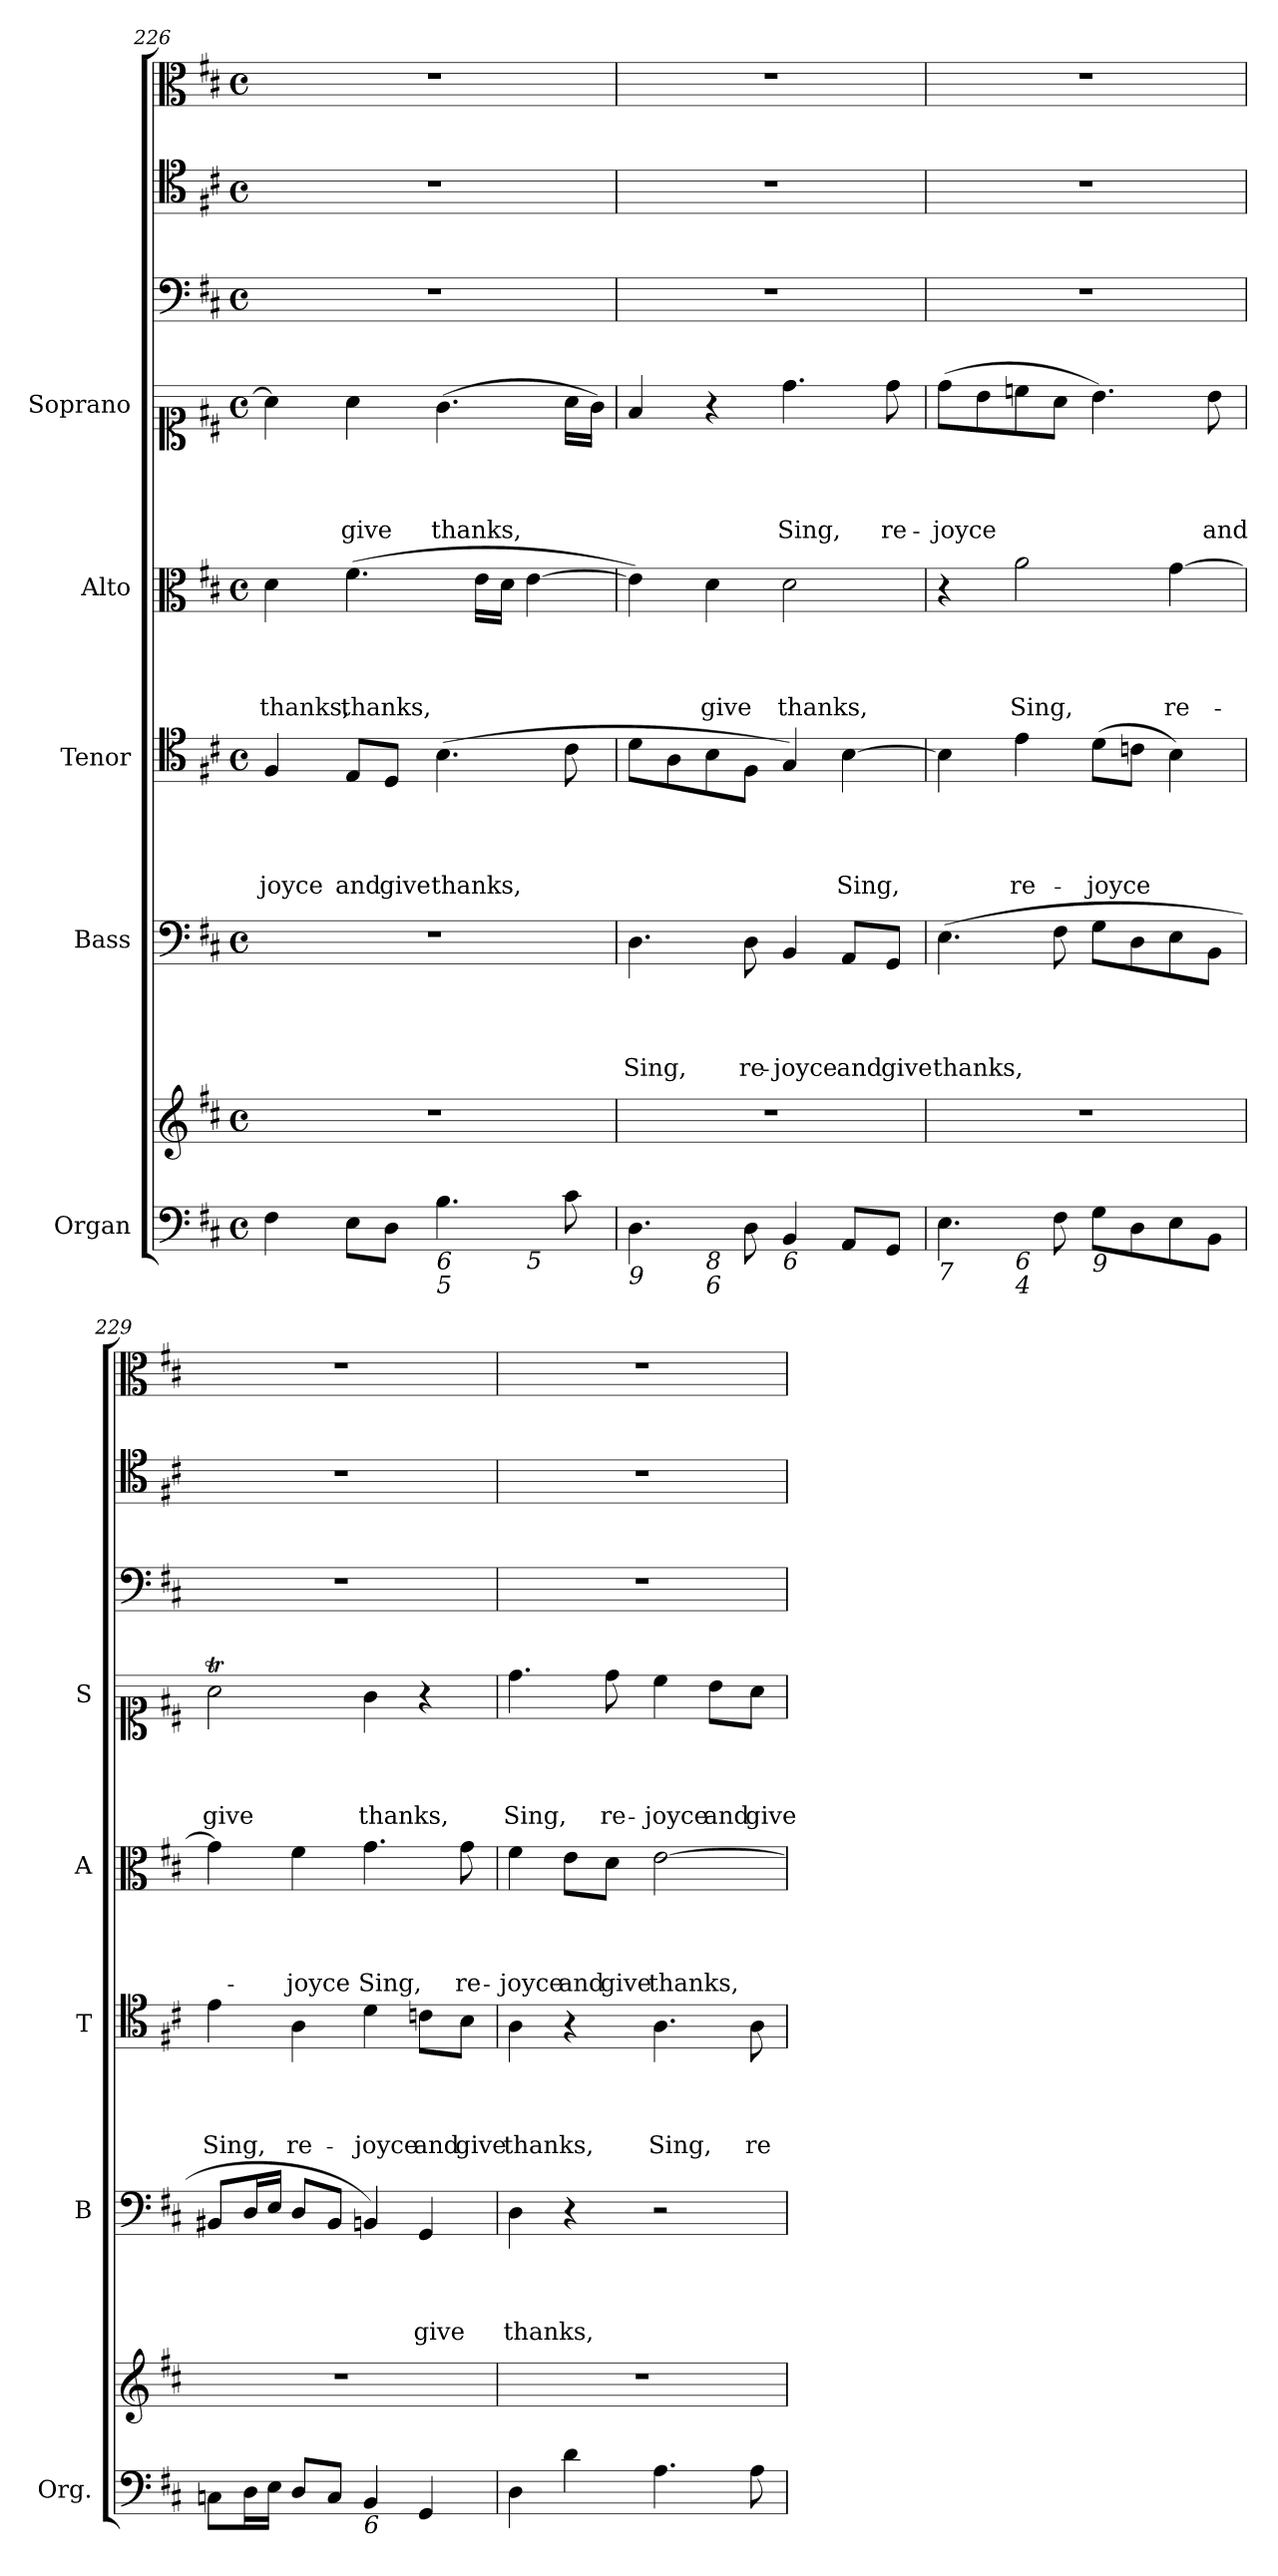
**kern	**kern	**kern	**text	**text	**text	**text	**kern	**text	**text	**text	**text	**kern	**text	**text	**text	**text	**kern	**text	**text	**text	**text	**kern	**kern	**kern
*part8	*part8	*part7	*part7	*part7	*part7	*part7	*part6	*part6	*part6	*part6	*part6	*part5	*part5	*part5	*part5	*part5	*part4	*part4	*part4	*part4	*part4	*part3	*part2	*part1
*staff9	*staff8	*staff7	*staff7	*staff7	*staff7	*staff7	*staff6	*staff6	*staff6	*staff6	*staff6	*staff5	*staff5	*staff5	*staff5	*staff5	*staff4	*staff4	*staff4	*staff4	*staff4	*staff3	*staff2	*staff1
*I"Organ	*	*I"Bass	*	*	*	*	*I"Tenor	*	*	*	*	*I"Alto	*	*	*	*	*I"Soprano	*	*	*	*	*	*	*
*I'Org.	*	*I'B	*	*	*	*	*I'T	*	*	*	*	*I'A	*	*	*	*	*I'S	*	*	*	*	*	*	*
*clefF4	*clefG2	*clefF4	*	*	*	*	*clefC4	*	*	*	*	*clefC3	*	*	*	*	*clefC1	*	*	*	*	*clefF4	*clefC4	*clefC3
*k[f#c#]	*k[f#c#]	*k[f#c#]	*	*	*	*	*k[f#c#]	*	*	*	*	*k[f#c#]	*	*	*	*	*k[f#c#]	*	*	*	*	*k[f#c#]	*k[f#c#]	*k[f#c#]
*D:	*D:	*D:	*	*	*	*	*D:	*	*	*	*	*D:	*	*	*	*	*D:	*	*	*	*	*D:	*D:	*D:
*M4/4	*M4/4	*M4/4	*	*	*	*	*M4/4	*	*	*	*	*M4/4	*	*	*	*	*M4/4	*	*	*	*	*M4/4	*M4/4	*M4/4
*met(c)	*met(c)	*met(c)	*	*	*	*	*met(c)	*	*	*	*	*met(c)	*	*	*	*	*met(c)	*	*	*	*	*met(c)	*met(c)	*met(c)
=226	=226	=226	=226	=226	=226	=226	=226	=226	=226	=226	=226	=226	=226	=226	=226	=226	=226	=226	=226	=226	=226	=226	=226	=226
!LO:TX:b:i:t=6	!	!	!	!	!	!	!	!	!	!	!	!	!	!	!	!	!	!	!	!	!	!	!	!
!	!	!	!	!	!	!	!	!	!	!	!LO:LY:b	!	!	!	!	!LO:LY:b	!	!	!	!	!	!	!	!
*^	*	*	*	*	*	*	*	*	*	*	*	*	*	*	*	*	*	*	*	*	*	*	*	*
4F#\	2.ryy	1r	1r	.	.	.	.	4F#/	.	.	.	-joyce	4d\	.	.	.	thanks,	4a\]	.	.	.	.	1r	1r	1r
!	!	!	!	!	!	!	!	!	!	!	!	!LO:LY:b	!	!	!	!	!LO:LY:b	!	!	!	!	!LO:LY:b	!	!	!
8E\L	.	.	.	.	.	.	.	8E/L	.	.	.	and	(>4.f#\	.	.	.	thanks,	4a\	.	.	.	give	.	.	.
!	!	!	!	!	!	!	!	!	!	!	!	!LO:LY:b	!	!	!	!	!	!	!	!	!	!	!	!	!
8D\J	.	.	.	.	.	.	.	8D/J	.	.	.	give	.	.	.	.	.	.	.	.	.	.	.	.	.
!LO:TX:b:i:t=6	!	!	!	!	!	!	!	!	!	!	!	!	!	!	!	!	!	!	!	!	!	!	!	!	!
!LO:TX:b:i:t=5	!	!	!	!	!	!	!	!	!	!	!	!	!	!	!	!	!	!	!	!	!	!	!	!	!
!	!	!	!	!	!	!	!	!	!	!	!	!LO:LY:b	!	!	!	!	!	!	!	!	!	!LO:LY:b	!	!	!
4.B\	.	.	.	.	.	.	.	(>4.B\	.	.	.	thanks,	.	.	.	.	.	(>4.g\	.	.	.	thanks,	.	.	.
.	.	.	.	.	.	.	.	.	.	.	.	.	16e\LL	.	.	.	.	.	.	.	.	.	.	.	.
.	.	.	.	.	.	.	.	.	.	.	.	.	16d\JJ	.	.	.	.	.	.	.	.	.	.	.	.
!	!LO:TX:b:i:t=5	!	!	!	!	!	!	!	!	!	!	!	!	!	!	!	!	!	!	!	!	!	!	!	!
.	4ryy	.	.	.	.	.	.	.	.	.	.	.	[4e\	.	.	.	.	.	.	.	.	.	.	.	.
8c#\	.	.	.	.	.	.	.	8c#\	.	.	.	.	.	.	.	.	.	16a\LL	.	.	.	.	.	.	.
.	.	.	.	.	.	.	.	.	.	.	.	.	.	.	.	.	.	16g\JJ)	.	.	.	.	.	.	.
=227	=227	=227	=227	=227	=227	=227	=227	=227	=227	=227	=227	=227	=227	=227	=227	=227	=227	=227	=227	=227	=227	=227	=227	=227	=227
!LO:TX:b:i:t=9	!	!	!	!	!	!	!	!	!	!	!	!	!	!	!	!	!	!	!	!	!	!	!	!	!
!	!	!	!	!	!	!	!LO:LY:b	!	!	!	!	!	!	!	!	!	!	!	!	!	!	!	!	!	!
4.D\	4ryy	1r	4.D\	.	.	.	Sing,	8d\L	.	.	.	.	4e\])	.	.	.	.	4f#/	.	.	.	.	1r	1r	1r
.	.	.	.	.	.	.	.	8A\	.	.	.	.	.	.	.	.	.	.	.	.	.	.	.	.	.
!	!LO:TX:b:i:t=8	!	!	!	!	!	!	!	!	!	!	!	!	!	!	!	!	!	!	!	!	!	!	!	!
!	!LO:TX:b:i:t=6	!	!	!	!	!	!	!	!	!	!	!	!	!	!	!	!	!	!	!	!	!	!	!	!
!	!	!	!	!	!	!	!	!	!	!	!	!	!	!	!	!	!LO:LY:b	!	!	!	!	!	!	!	!
.	2.ryy	.	.	.	.	.	.	8B\	.	.	.	.	4d\	.	.	.	give	4r	.	.	.	.	.	.	.
!	!	!	!	!	!	!	!LO:LY:b	!	!	!	!	!	!	!	!	!	!	!	!	!	!	!	!	!	!
8D\	.	.	8D\	.	.	.	re-	8F#\J	.	.	.	.	.	.	.	.	.	.	.	.	.	.	.	.	.
!LO:TX:b:i:t=6	!	!	!	!	!	!	!	!	!	!	!	!	!	!	!	!	!	!	!	!	!	!	!	!	!
!	!	!	!	!	!	!	!LO:LY:b	!	!	!	!	!	!	!	!	!	!LO:LY:b	!	!	!	!	!LO:LY:b	!	!	!
4BB/	.	.	4BB/	.	.	.	-joyce	4G/)	.	.	.	.	2d\	.	.	.	thanks,	4.dd\	.	.	.	Sing,	.	.	.
!	!	!	!	!	!	!	!LO:LY:b	!	!	!	!	!LO:LY:b	!	!	!	!	!	!	!	!	!	!	!	!	!
8AA/L	.	.	8AA/L	.	.	.	and	[4B\	.	.	.	Sing,	.	.	.	.	.	.	.	.	.	.	.	.	.
!	!	!	!	!	!	!	!LO:LY:b	!	!	!	!	!	!	!	!	!	!	!	!	!	!	!LO:LY:b	!	!	!
8GG/J	.	.	8GG/J	.	.	.	give	.	.	.	.	.	.	.	.	.	.	8dd\	.	.	.	re-	.	.	.
!!LO:LB:g=z
=228	=228	=228	=228	=228	=228	=228	=228	=228	=228	=228	=228	=228	=228	=228	=228	=228	=228	=228	=228	=228	=228	=228	=228	=228	=228
!LO:TX:b:i:t=7	!	!	!	!	!	!	!	!	!	!	!	!	!	!	!	!	!	!	!	!	!	!	!	!	!
!	!	!	!	!	!	!	!LO:LY:b	!	!	!	!	!	!	!	!	!	!	!	!	!	!	!LO:LY:b	!	!	!
4.E\	4ryy	1r	(>4.E\	.	.	.	thanks,	4B\]	.	.	.	.	4r	.	.	.	.	(>8dd\L	.	.	.	-joyce	1r	1r	1r
.	.	.	.	.	.	.	.	.	.	.	.	.	.	.	.	.	.	8b\	.	.	.	.	.	.	.
!	!LO:TX:b:i:t=6	!	!	!	!	!	!	!	!	!	!	!	!	!	!	!	!	!	!	!	!	!	!	!	!
!	!LO:TX:b:i:t=4	!	!	!	!	!	!	!	!	!	!	!	!	!	!	!	!	!	!	!	!	!	!	!	!
!	!	!	!	!	!	!	!	!	!	!	!	!LO:LY:b	!	!	!	!	!LO:LY:b	!	!	!	!	!	!	!	!
.	2.ryy	.	.	.	.	.	.	4e\	.	.	.	re-	2a\	.	.	.	Sing,	8ccn\	.	.	.	.	.	.	.
8F#\	.	.	8F#\	.	.	.	.	.	.	.	.	.	.	.	.	.	.	8a\J	.	.	.	.	.	.	.
!LO:TX:b:i:t=9	!	!	!	!	!	!	!	!	!	!	!	!	!	!	!	!	!	!	!	!	!	!	!	!	!
!	!	!	!	!	!	!	!	!	!	!	!	!LO:LY:b	!	!	!	!	!	!	!	!	!	!	!	!	!
8G\L	.	.	8G\L	.	.	.	.	(>8d\L	.	.	.	-joyce	.	.	.	.	.	4.b\)	.	.	.	.	.	.	.
8D\	.	.	8D\	.	.	.	.	8cn\J	.	.	.	.	.	.	.	.	.	.	.	.	.	.	.	.	.
!	!	!	!	!	!	!	!	!	!	!	!	!	!	!	!	!	!LO:LY:b	!	!	!	!	!	!	!	!
8E\	.	.	8E\	.	.	.	.	4B\)	.	.	.	.	[4g\	.	.	.	re-	.	.	.	.	.	.	.	.
!	!	!	!	!	!	!	!	!	!	!	!	!	!	!	!	!	!	!	!	!	!	!LO:LY:b	!	!	!
8BB\J	.	.	8BB\J	.	.	.	.	.	.	.	.	.	.	.	.	.	.	8b\	.	.	.	and	.	.	.
=229	=229	=229	=229	=229	=229	=229	=229	=229	=229	=229	=229	=229	=229	=229	=229	=229	=229	=229	=229	=229	=229	=229	=229	=229	=229
!LO:TX:b:i:t=6	!	!	!	!	!	!	!	!	!	!	!	!	!	!	!	!	!	!	!	!	!	!	!	!	!
!LO:TX:b:i:t=5	!	!	!	!	!	!	!	!	!	!	!	!	!	!	!	!	!	!	!	!	!	!	!	!	!
!	!	!	!	!	!	!	!	!	!	!	!	!LO:LY:b	!	!	!	!	!	!	!	!	!	!LO:LY:b	!	!	!
*v	*v	*	*	*	*	*	*	*	*	*	*	*	*	*	*	*	*	*	*	*	*	*	*	*	*
8Cn\L	1r	8BB#X/L	.	.	.	.	4e\	.	.	.	Sing,	4g\]	.	.	.	.	2aT\	.	.	.	give	1r	1r	1r
16D\L	.	16D/L	.	.	.	.	.	.	.	.	.	.	.	.	.	.	.	.	.	.	.	.	.	.
16E\JJ	.	16E/JJ	.	.	.	.	.	.	.	.	.	.	.	.	.	.	.	.	.	.	.	.	.	.
!	!	!	!	!	!	!	!	!	!	!	!LO:LY:b	!	!	!	!	!LO:LY:b	!	!	!	!	!	!	!	!
8D/L	.	8D/L	.	.	.	.	4A\	.	.	.	re-	4f#\	.	.	.	-joyce	.	.	.	.	.	.	.	.
8C/J	.	8BB#/J	.	.	.	.	.	.	.	.	.	.	.	.	.	.	.	.	.	.	.	.	.	.
!LO:TX:b:i:t=6	!	!	!	!	!	!	!	!	!	!	!	!	!	!	!	!	!	!	!	!	!	!	!	!
!	!	!	!	!	!	!	!	!	!	!	!LO:LY:b	!	!	!	!	!LO:LY:b	!	!	!	!	!LO:LY:b	!	!	!
4BB/	.	4BBn/)	.	.	.	.	4d\	.	.	.	-joyce	4.g\	.	.	.	Sing,	4g\	.	.	.	thanks,	.	.	.
!	!	!	!	!	!	!LO:LY:b	!	!	!	!	!LO:LY:b	!	!	!	!	!	!	!	!	!	!	!	!	!
4GG/	.	4GG/	.	.	.	give	8cn\L	.	.	.	and	.	.	.	.	.	4r	.	.	.	.	.	.	.
!	!	!	!	!	!	!	!	!	!	!	!LO:LY:b	!	!	!	!	!LO:LY:b	!	!	!	!	!	!	!	!
.	.	.	.	.	.	.	8B\J	.	.	.	give	8g\	.	.	.	re-	.	.	.	.	.	.	.	.
=230	=230	=230	=230	=230	=230	=230	=230	=230	=230	=230	=230	=230	=230	=230	=230	=230	=230	=230	=230	=230	=230	=230	=230	=230
!	!	!	!	!	!	!LO:LY:b	!	!	!	!	!LO:LY:b	!	!	!	!	!LO:LY:b	!	!	!	!	!LO:LY:b	!	!	!
4D\	1r	4D\	.	.	.	thanks,	4A\	.	.	.	thanks,	4f#\	.	.	.	-joyce	4.dd\	.	.	.	Sing,	1r	1r	1r
!	!	!	!	!	!	!	!	!	!	!	!	!	!	!	!	!LO:LY:b	!	!	!	!	!	!	!	!
4d\	.	4r	.	.	.	.	4r	.	.	.	.	8e\L	.	.	.	and	.	.	.	.	.	.	.	.
!	!	!	!	!	!	!	!	!	!	!	!	!	!	!	!	!LO:LY:b	!	!	!	!	!LO:LY:b	!	!	!
.	.	.	.	.	.	.	.	.	.	.	.	8d\J	.	.	.	give	8dd\	.	.	.	re-	.	.	.
!	!	!	!	!	!	!	!	!	!	!	!LO:LY:b	!	!	!	!	!LO:LY:b	!	!	!	!	!LO:LY:b	!	!	!
4.A\	.	2r	.	.	.	.	4.A\	.	.	.	Sing,	[2e\	.	.	.	thanks,	4cc#\	.	.	.	-joyce	.	.	.
!	!	!	!	!	!	!	!	!	!	!	!	!	!	!	!	!	!	!	!	!	!LO:LY:b	!	!	!
.	.	.	.	.	.	.	.	.	.	.	.	.	.	.	.	.	8b\L	.	.	.	and	.	.	.
!	!	!	!	!	!	!	!	!	!	!	!LO:LY:b	!	!	!	!	!	!	!	!	!	!LO:LY:b	!	!	!
8A\	.	.	.	.	.	.	8A\	.	.	.	re-	.	.	.	.	.	8a\J	.	.	.	give	.	.	.
=	=	=	=	=	=	=	=	=	=	=	=	=	=	=	=	=	=	=	=	=	=	=	=	=
*-	*-	*-	*-	*-	*-	*-	*-	*-	*-	*-	*-	*-	*-	*-	*-	*-	*-	*-	*-	*-	*-	*-	*-	*-
